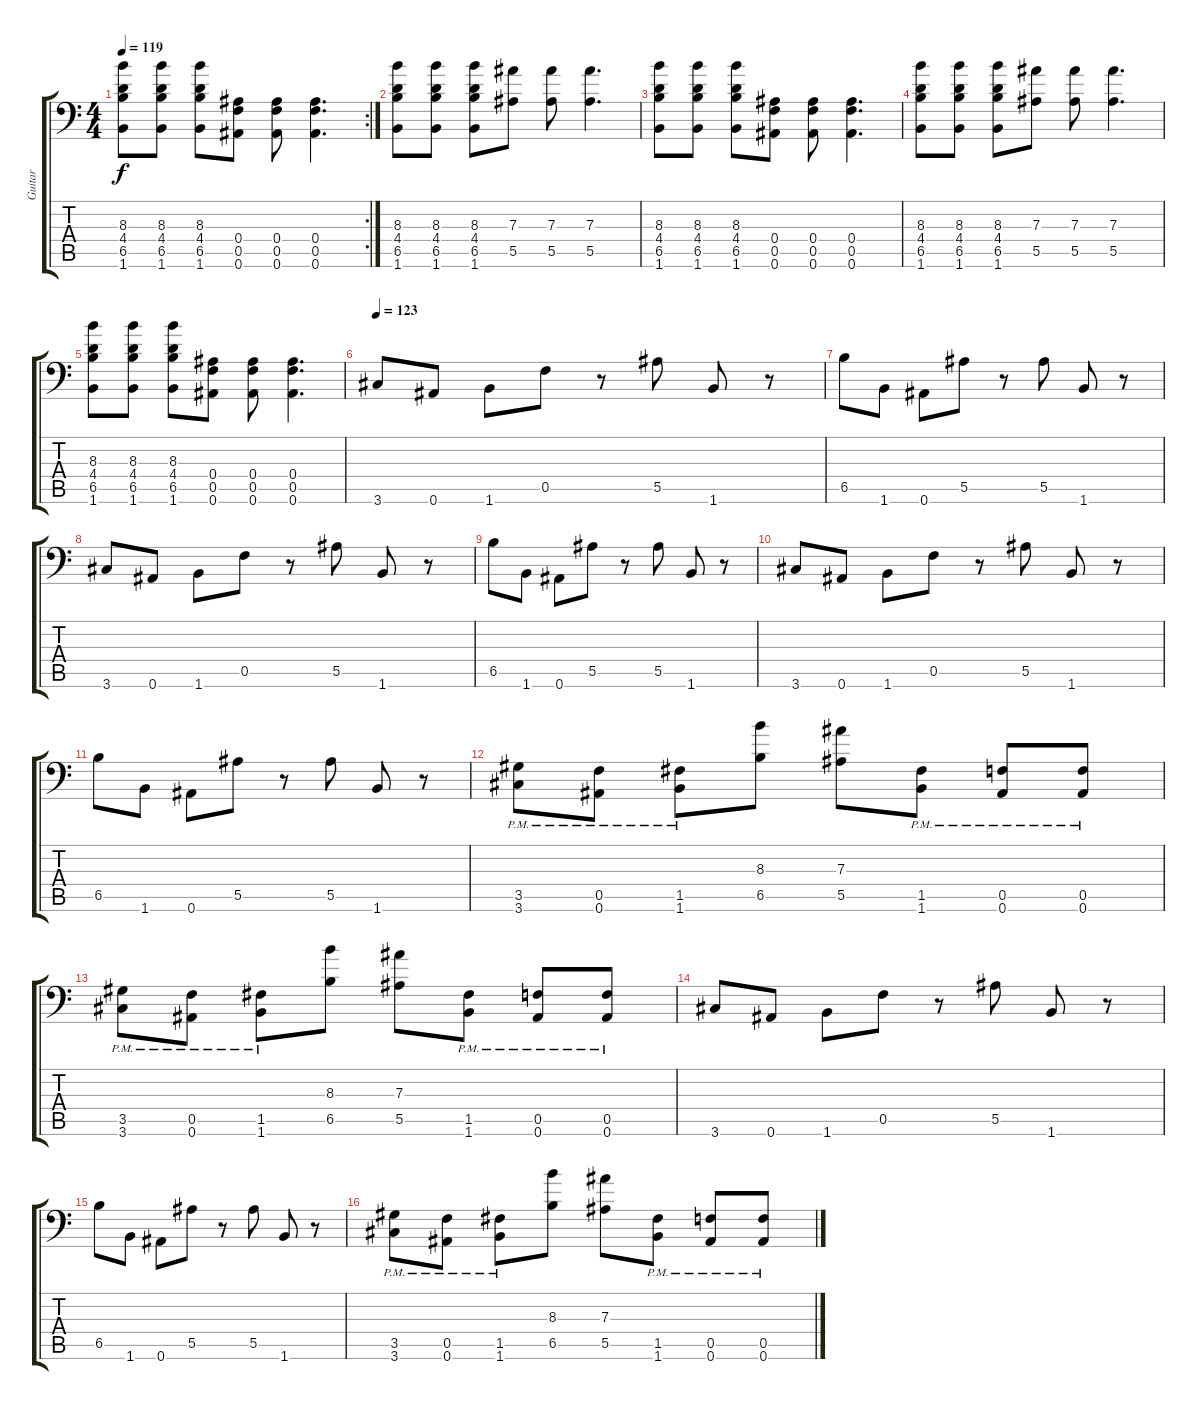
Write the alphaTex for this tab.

\track ("Guitar" "Guitar") {instrument distortionguitar}
\staff {score tabs}
\tuning (C4 G3 Eb3 Bb2 F2 Bb1) {hide}
\rc 2
\ts (4 4)
\tempo 119
\clef f4
\ks c
(8.3 4.4 6.5 1.6).8{dy f} (8.3 4.4 6.5 1.6).8 (8.3 4.4 6.5 1.6).8 (0.4 0.5 0.6).8 (0.4 0.5 0.6).8 (0.4 0.5 0.6).4{d} |
(8.3 4.4 6.5 1.6).8 (8.3 4.4 6.5 1.6).8 (8.3 4.4 6.5 1.6).8 (7.3 5.5).8 (7.3 5.5).8 (7.3 5.5).4{d} |
(8.3 4.4 6.5 1.6).8 (8.3 4.4 6.5 1.6).8 (8.3 4.4 6.5 1.6).8 (0.4 0.5 0.6).8 (0.4 0.5 0.6).8 (0.4 0.5 0.6).4{d} |
(8.3 4.4 6.5 1.6).8 (8.3 4.4 6.5 1.6).8 (8.3 4.4 6.5 1.6).8 (7.3 5.5).8 (7.3 5.5).8 (7.3 5.5).4{d} |
(8.3 4.4 6.5 1.6).8 (8.3 4.4 6.5 1.6).8 (8.3 4.4 6.5 1.6).8 (0.4 0.5 0.6).8 (0.4 0.5 0.6).8 (0.4 0.5 0.6).4{d} |
\tempo 123
3.6.8 0.6.8 1.6.8 0.5.8 r.8 5.5.8 1.6.8 r.8 |
6.5.8 1.6.8 0.6.8 5.5.8 r.8 5.5.8 1.6.8 r.8 |
3.6.8 0.6.8 1.6.8 0.5.8 r.8 5.5.8 1.6.8 r.8 |
6.5.8 1.6.8 0.6.8 5.5.8 r.8 5.5.8 1.6.8 r.8 |
3.6.8 0.6.8 1.6.8 0.5.8 r.8 5.5.8 1.6.8 r.8 |
6.5.8 1.6.8 0.6.8 5.5.8 r.8 5.5.8 1.6.8 r.8 |
(3.5{pm} 3.6{pm}).8 (0.5{pm} 0.6{pm}).8 (1.5{pm} 1.6{pm}).8 (8.3 6.5).8 (7.3 5.5).8 (1.5{pm} 1.6{pm}).8 (0.5{pm} 0.6{pm}).8 (0.5{pm} 0.6{pm}).8 |
(3.5{pm} 3.6{pm}).8 (0.5{pm} 0.6{pm}).8 (1.5{pm} 1.6{pm}).8 (8.3 6.5).8 (7.3 5.5).8 (1.5{pm} 1.6{pm}).8 (0.5{pm} 0.6{pm}).8 (0.5{pm} 0.6{pm}).8 |
3.6.8 0.6.8 1.6.8 0.5.8 r.8 5.5.8 1.6.8 r.8 |
6.5.8 1.6.8 0.6.8 5.5.8 r.8 5.5.8 1.6.8 r.8 |
(3.5{pm} 3.6{pm}).8 (0.5{pm} 0.6{pm}).8 (1.5{pm} 1.6{pm}).8 (8.3 6.5).8 (7.3 5.5).8 (1.5{pm} 1.6{pm}).8 (0.5{pm} 0.6{pm}).8 (0.5{pm} 0.6{pm}).8
